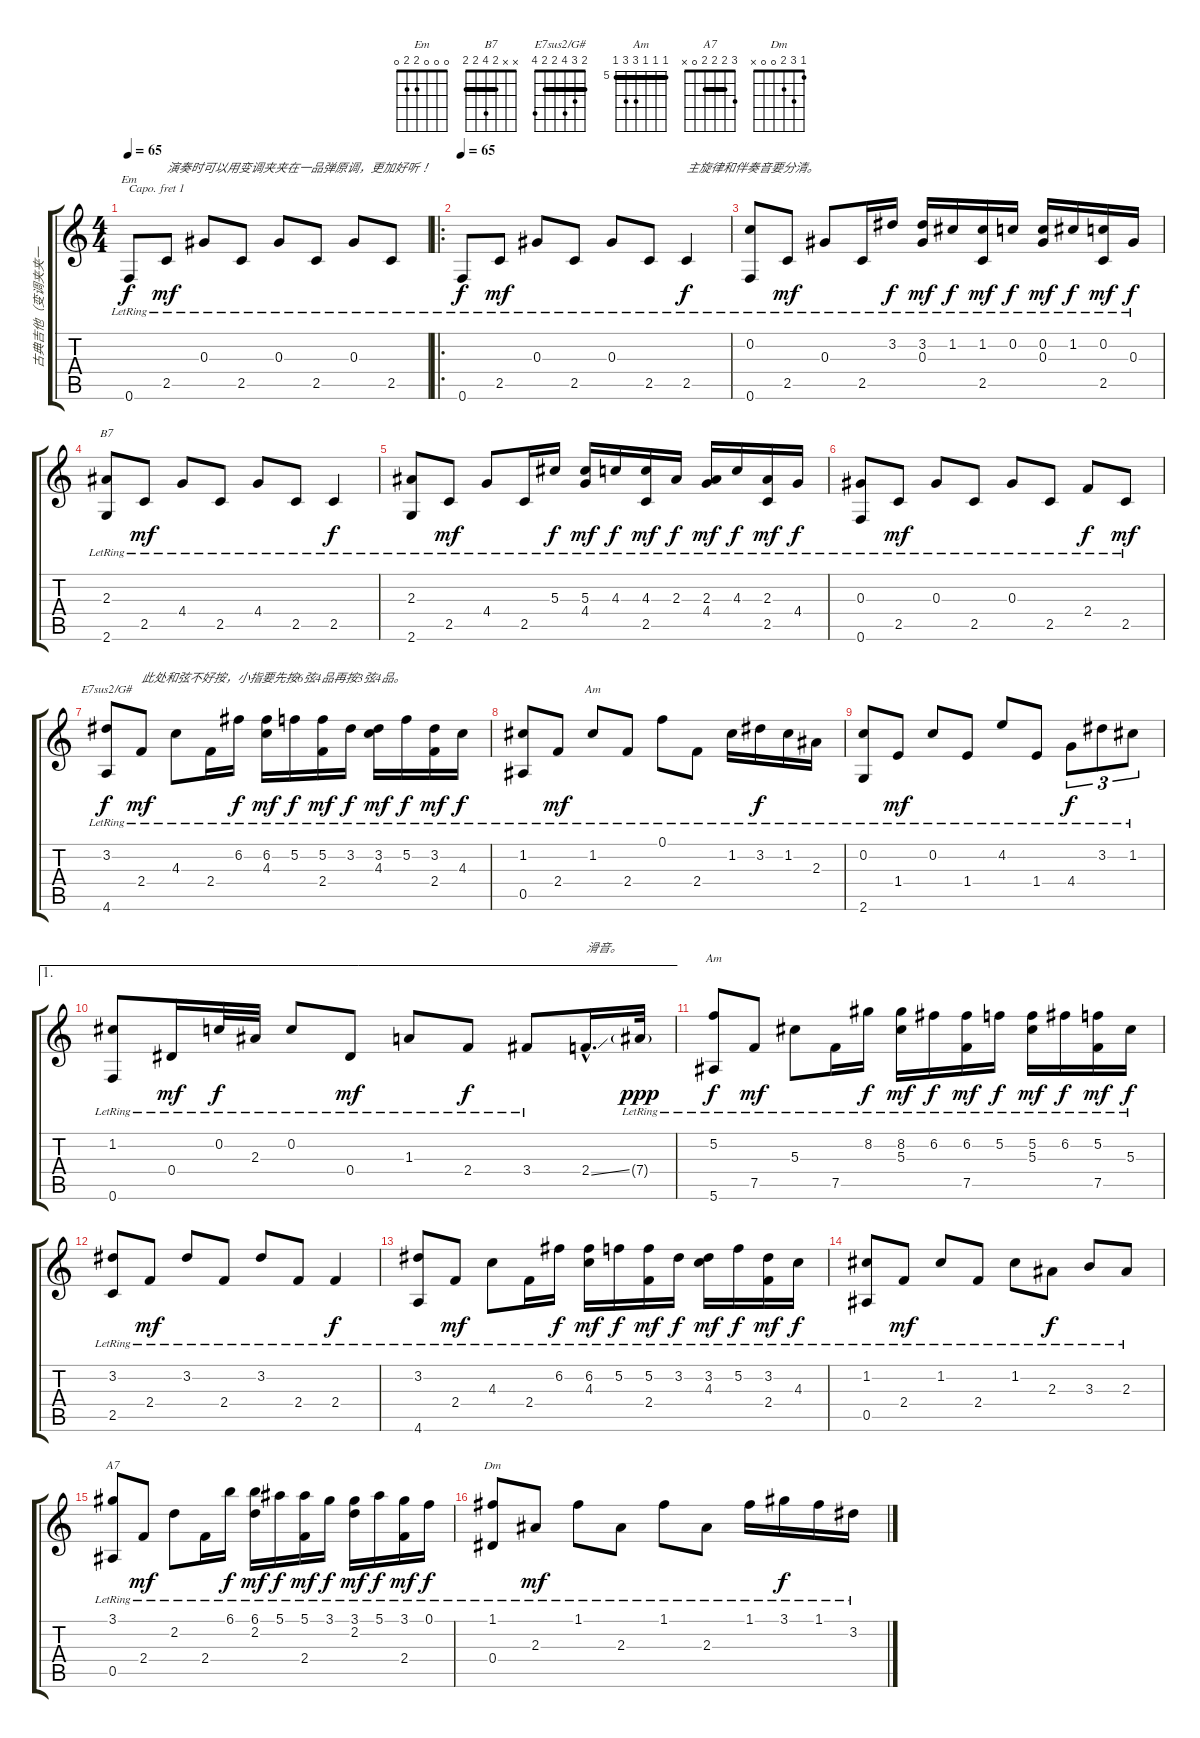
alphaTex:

\track ("古典吉他（变调夹夹一品）" "古典吉他（变调夹夹一") {instrument acousticguitarnylon}
\staff {score tabs}
\capo 1
\tuning (E4 B3 G3 D3 A2 E2) {hide}
\chord ("Em" 0 0 0 2 2 0)
\chord ("B7" x x 2 4 2 2) {barre 2}
\chord ("E7sus2/G#" 2 3 4 2 2 4) {barre 2}
\chord ("Am" 0 1 2 2 0 x)
\chord ("Am" 5 5 5 7 7 5) {firstfret 5 barre 5}
\chord ("A7" 3 2 2 2 0 x) {barre 2}
\chord ("Dm" 1 3 2 0 0 x)
\ts (4 4)
\tempo 65
\clef g2
\ks c
0.6{lr}.8{ch "Em" dy f instrument acousticguitarnylon} 2.5{lr}.8{txt "演奏时可以用变调夹夹在一品弹原调，更加好听！" dy mf} 0.3{lr}.8 2.5{lr}.8 0.3{lr}.8 2.5{lr}.8 0.3{lr}.8 2.5{lr}.8 |
\ro
\tempo 65
0.6{lr}.8{dy f} 2.5{lr}.8{dy mf} 0.3{lr}.8 2.5{lr}.8 0.3{lr}.8 2.5{lr}.8 2.5{lr}.4{txt "主旋律和伴奏音要分清。" dy f} |
(0.2{lr} 0.6{lr}).8 2.5{lr}.8{dy mf} 0.3{lr}.8 2.5{lr}.16 3.2{lr}.16{dy f} (3.2{lr} 0.3{lr}).16{dy mf} 1.2{lr}.16{dy f} (1.2{lr} 2.5{lr}).16{dy mf} 0.2{lr}.16{dy f} (0.2{lr} 0.3{lr}).16{dy mf} 1.2{lr}.16{dy f} (0.2{lr} 2.5{lr}).16{dy mf} 0.3{lr}.16{dy f} |
(2.3{lr} 2.6{lr}).8{ch "B7"} 2.5{lr}.8{dy mf} 4.4{lr}.8 2.5{lr}.8 4.4{lr}.8 2.5{lr}.8 2.5{lr}.4{dy f} |
(2.3{lr} 2.6{lr}).8 2.5{lr}.8{dy mf} 4.4{lr}.8 2.5{lr}.16 5.3{lr}.16{dy f} (5.3{lr} 4.4{lr}).16{dy mf} 4.3{lr}.16{dy f} (4.3{lr} 2.5{lr}).16{dy mf} 2.3{lr}.16{dy f} (2.3{lr} 4.4{lr}).16{dy mf} 4.3{lr}.16{dy f} (2.3{lr} 2.5{lr}).16{dy mf} 4.4{lr}.16{dy f} |
(0.3{lr} 0.6{lr}).8 2.5{lr}.8{dy mf} 0.3{lr}.8 2.5{lr}.8 0.3{lr}.8 2.5{lr}.8 2.4{lr}.8{dy f} 2.5{lr}.8{dy mf} |
(3.2{lr} 4.6{lr}).8{ch "E7sus2/G#" dy f} 2.4{lr}.8{txt "此处和弦不好按，小指要先按6弦4品再按3弦4品。" dy mf} 4.3{lr}.8 2.4{lr}.16 6.2{lr}.16{dy f} (6.2{lr} 4.3{lr}).16{dy mf} 5.2{lr}.16{dy f} (5.2{lr} 2.4{lr}).16{dy mf} 3.2{lr}.16{dy f} (3.2{lr} 4.3{lr}).16{dy mf} 5.2{lr}.16{dy f} (3.2{lr} 2.4{lr}).16{dy mf} 4.3{lr}.16{dy f} |
(1.2{lr} 0.5{lr}).8 2.4{lr}.8{dy mf} 1.2{lr}.8{ch "Am"} 2.4{lr}.8 0.1{lr}.8 2.4{lr}.8 1.2{lr}.16 3.2{lr}.16{dy f} 1.2{lr}.16 2.3{lr}.16 |
(0.2{lr} 2.6{lr}).8 1.4{lr}.8{dy mf} 0.2{lr}.8 1.4{lr}.8 4.2{lr}.8 1.4{lr}.8 4.4{lr}.8{tu (3 2) dy f} 3.2{lr}.8{tu (3 2)} 1.2{lr}.8{tu (3 2)} |
\ae 1
(1.2{lr} 0.6{lr}).8 0.4{lr}.16{dy mf} 0.2{lr}.32{dy f} 2.3{lr}.32 0.2{lr}.8 0.4{lr}.8{dy mf} 1.3{lr}.8{volume 13} 2.4{lr}.8{dy f} 3.4{lr}.8 2.4{ss hac}.16{d txt "滑音。"} 7.4{g lr}.32{dy ppp} |
(5.2{lr} 5.6{lr}).8{ch "Am" dy f} 7.5{lr}.8{dy mf} 5.3{lr}.8 7.5{lr}.16 8.2{lr}.16{dy f} (8.2{lr} 5.3{lr}).16{dy mf} 6.2{lr}.16{dy f} (6.2{lr} 7.5{lr}).16{dy mf} 5.2{lr}.16{dy f} (5.2{lr} 5.3{lr}).16{dy mf} 6.2{lr}.16{dy f} (5.2{lr} 7.5{lr}).16{dy mf} 5.3{lr}.16{dy f} |
(3.2{lr} 2.5{lr}).8 2.4{lr}.8{dy mf} 3.2{lr}.8 2.4{lr}.8 3.2{lr}.8 2.4{lr}.8 2.4{lr}.4{dy f} |
(3.2{lr} 4.6{lr}).8 2.4{lr}.8{dy mf} 4.3{lr}.8 2.4{lr}.16 6.2{lr}.16{dy f} (6.2{lr} 4.3{lr}).16{dy mf} 5.2{lr}.16{dy f} (5.2{lr} 2.4{lr}).16{dy mf} 3.2{lr}.16{dy f} (3.2{lr} 4.3{lr}).16{dy mf} 5.2{lr}.16{dy f} (3.2{lr} 2.4{lr}).16{dy mf} 4.3{lr}.16{dy f} |
(1.2{lr} 0.5{lr}).8 2.4{lr}.8{dy mf} 1.2{lr}.8 2.4{lr}.8 1.2{lr}.8 2.3{lr}.8{dy f} 3.3{lr}.8 2.3{lr}.8 |
(3.1{lr} 0.5{lr}).8{ch "A7"} 2.4{lr}.8{dy mf} 2.2{lr}.8 2.4{lr}.16 6.1{lr}.16{dy f} (6.1{lr} 2.2{lr}).16{dy mf} 5.1{lr}.16{dy f} (5.1{lr} 2.4{lr}).16{dy mf} 3.1{lr}.16{dy f} (3.1{lr} 2.2{lr}).16{dy mf} 5.1{lr}.16{dy f} (3.1{lr} 2.4{lr}).16{dy mf} 0.1{lr}.16{dy f} |
(1.1{lr} 0.4{lr}).8{ch "Dm"} 2.3{lr}.8{dy mf} 1.1{lr}.8 2.3{lr}.8 1.1{lr}.8 2.3{lr}.8 1.1{lr}.16 3.1{lr}.16{dy f} 1.1{lr}.16 3.2{lr}.16
